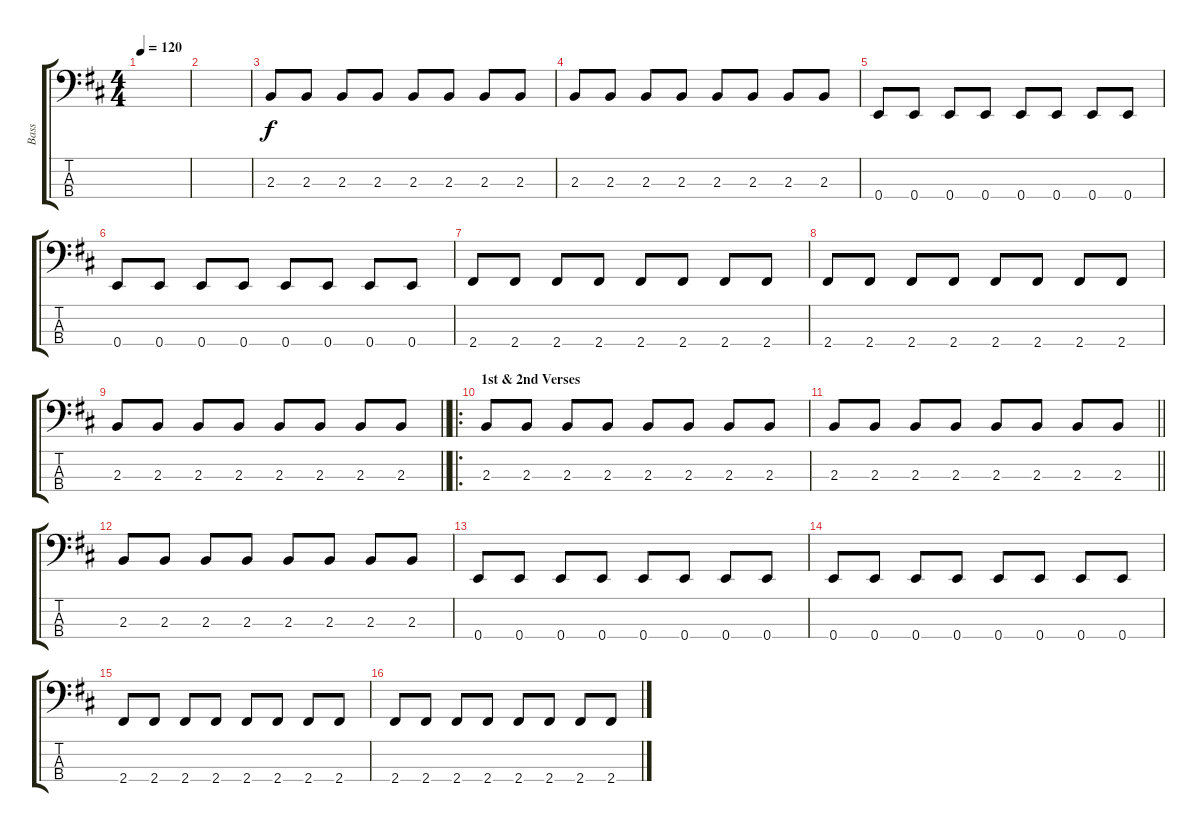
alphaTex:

\track ("Bass" "Bass") {instrument electricbassfinger}
\staff {score tabs}
\tuning (G2 D2 A1 E1) {hide}
\ts (4 4)
\tempo 120
\clef f4
\ks d
|
|
2.3.8 2.3.8 2.3.8 2.3.8 2.3.8 2.3.8 2.3.8 2.3.8 |
2.3.8 2.3.8 2.3.8 2.3.8 2.3.8 2.3.8 2.3.8 2.3.8 |
0.4.8 0.4.8 0.4.8 0.4.8 0.4.8 0.4.8 0.4.8 0.4.8 |
0.4.8 0.4.8 0.4.8 0.4.8 0.4.8 0.4.8 0.4.8 0.4.8 |
2.4.8 2.4.8 2.4.8 2.4.8 2.4.8 2.4.8 2.4.8 2.4.8 |
2.4.8 2.4.8 2.4.8 2.4.8 2.4.8 2.4.8 2.4.8 2.4.8 |
\barLineRight lightlight
2.3.8 2.3.8 2.3.8 2.3.8 2.3.8 2.3.8 2.3.8 2.3.8 |
\ro
\section ("" "1st & 2nd Verses")
2.3.8 2.3.8 2.3.8 2.3.8 2.3.8 2.3.8 2.3.8 2.3.8 |
\barLineRight lightlight
2.3.8 2.3.8 2.3.8 2.3.8 2.3.8 2.3.8 2.3.8 2.3.8 |
2.3.8 2.3.8 2.3.8 2.3.8 2.3.8 2.3.8 2.3.8 2.3.8 |
0.4.8 0.4.8 0.4.8 0.4.8 0.4.8 0.4.8 0.4.8 0.4.8 |
0.4.8 0.4.8 0.4.8 0.4.8 0.4.8 0.4.8 0.4.8 0.4.8 |
2.4.8 2.4.8 2.4.8 2.4.8 2.4.8 2.4.8 2.4.8 2.4.8 |
2.4.8 2.4.8 2.4.8 2.4.8 2.4.8 2.4.8 2.4.8 2.4.8
